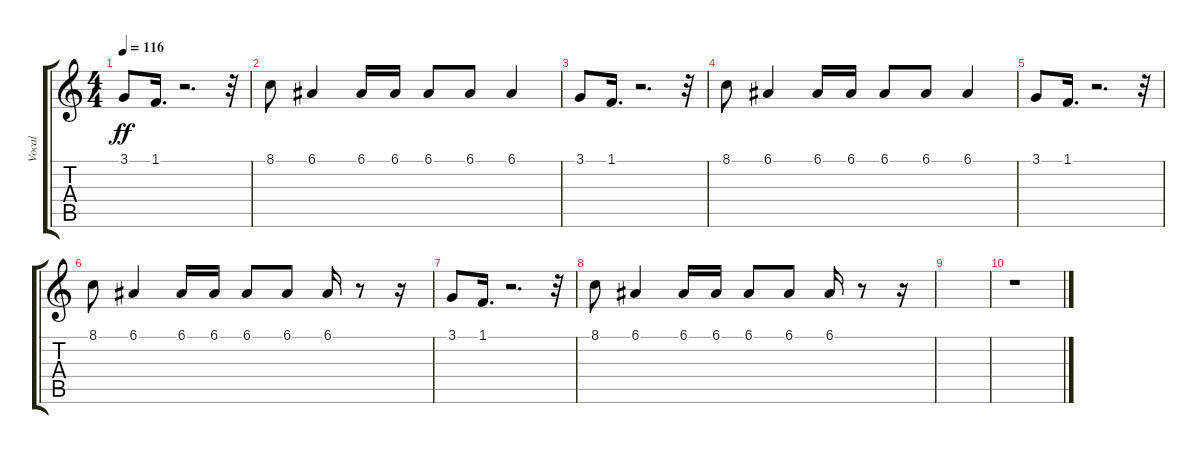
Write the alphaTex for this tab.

\track ("Vocal" "Vocal") {instrument lead4chiff}
\staff {score tabs}
\tuning (E4 B3 G3 D3 A2 E2) {hide}
\ts (4 4)
\tempo 116
\clef g2
\ks c
3.1.8{dy ff} 1.1.16{d} r.2{d} r.32 |
8.1.8 6.1.4 6.1.16 6.1.16 6.1.8 6.1.8 6.1.4 |
3.1.8 1.1.16{d} r.2{d} r.32 |
8.1.8 6.1.4 6.1.16 6.1.16 6.1.8 6.1.8 6.1.4 |
3.1.8 1.1.16{d} r.2{d} r.32 |
8.1.8 6.1.4 6.1.16 6.1.16 6.1.8 6.1.8 6.1.16 r.8 r.16 |
3.1.8 1.1.16{d} r.2{d} r.32 |
8.1.8 6.1.4 6.1.16 6.1.16 6.1.8 6.1.8 6.1.16 r.8 r.16 |
|
r.1
